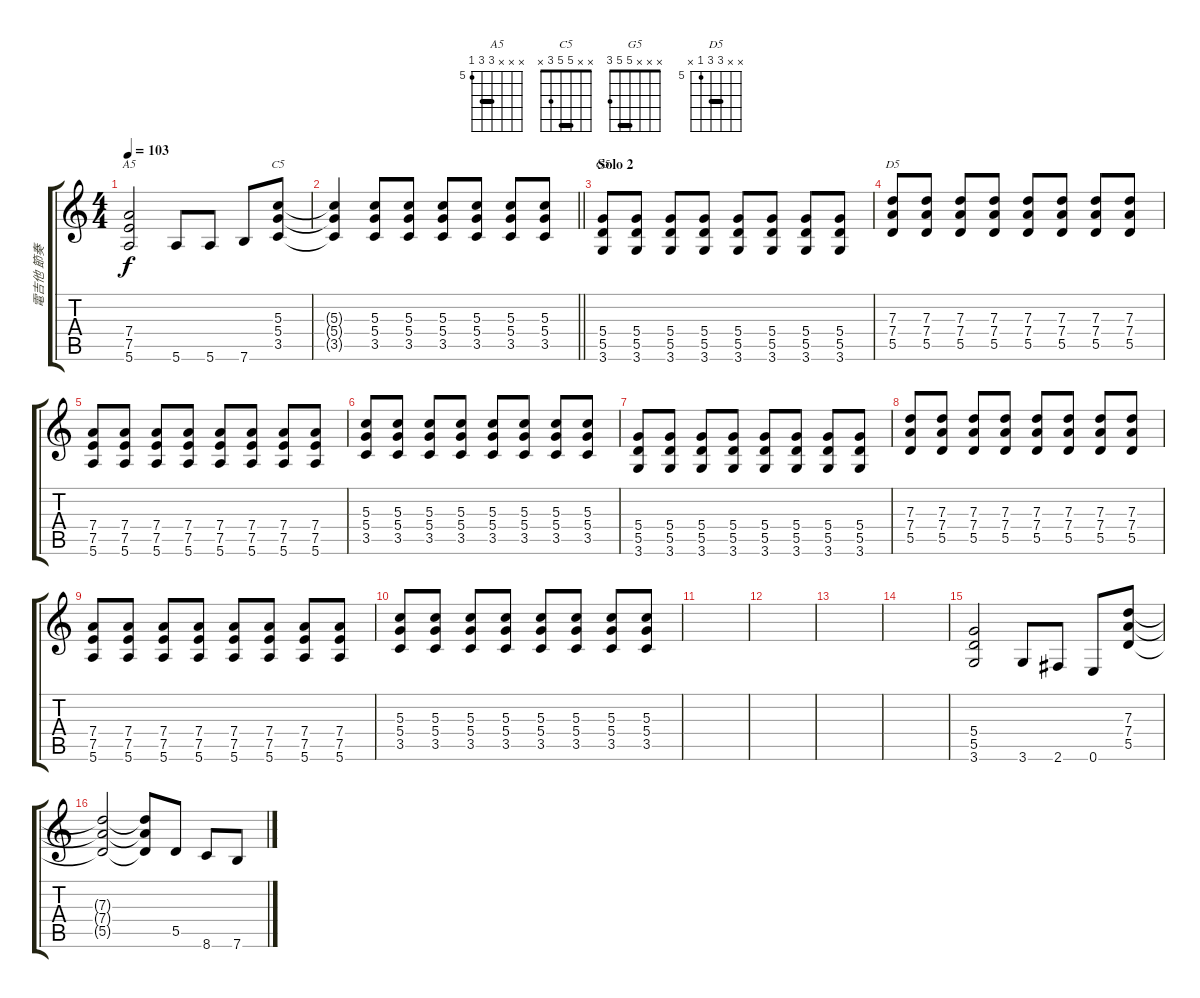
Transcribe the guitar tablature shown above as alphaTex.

\track ("電吉他 節奏" "電吉他 節奏") {instrument overdrivenguitar}
\staff {score tabs}
\tuning (E4 B3 G3 D3 A2 E2) {hide}
\chord ("A5" x x x 7 7 5) {firstfret 5 barre 7}
\chord ("C5" x x 5 5 3 x) {barre 5}
\chord ("G5" x x x 5 5 3) {barre 5}
\chord ("D5" x x 7 7 5 x) {firstfret 5 barre 7}
\ts (4 4)
\tempo 103
\clef g2
\ks c
(7.4 7.5 5.6).2{ch "A5" dy f} 5.6.8 5.6.8 7.6.8 (5.3 5.4 3.5).8{ch "C5"} |
\barLineRight lightlight
(5.3{t} 5.4{t} 3.5{t}).4 (5.3 5.4 3.5).8 (5.3 5.4 3.5).8 (5.3 5.4 3.5).8 (5.3 5.4 3.5).8 (5.3 5.4 3.5).8 (5.3 5.4 3.5).8 |
\section ("" "Solo 2")
(5.4 5.5 3.6).8{ch "G5"} (5.4 5.5 3.6).8 (5.4 5.5 3.6).8 (5.4 5.5 3.6).8 (5.4 5.5 3.6).8 (5.4 5.5 3.6).8 (5.4 5.5 3.6).8 (5.4 5.5 3.6).8 |
(7.3 7.4 5.5).8{ch "D5"} (7.3 7.4 5.5).8 (7.3 7.4 5.5).8 (7.3 7.4 5.5).8 (7.3 7.4 5.5).8 (7.3 7.4 5.5).8 (7.3 7.4 5.5).8 (7.3 7.4 5.5).8 |
(7.4 7.5 5.6).8 (7.4 7.5 5.6).8 (7.4 7.5 5.6).8 (7.4 7.5 5.6).8 (7.4 7.5 5.6).8 (7.4 7.5 5.6).8 (7.4 7.5 5.6).8 (7.4 7.5 5.6).8 |
(5.3 5.4 3.5).8 (5.3 5.4 3.5).8 (5.3 5.4 3.5).8 (5.3 5.4 3.5).8 (5.3 5.4 3.5).8 (5.3 5.4 3.5).8 (5.3 5.4 3.5).8 (5.3 5.4 3.5).8 |
(5.4 5.5 3.6).8 (5.4 5.5 3.6).8 (5.4 5.5 3.6).8 (5.4 5.5 3.6).8 (5.4 5.5 3.6).8 (5.4 5.5 3.6).8 (5.4 5.5 3.6).8 (5.4 5.5 3.6).8 |
(7.3 7.4 5.5).8 (7.3 7.4 5.5).8 (7.3 7.4 5.5).8 (7.3 7.4 5.5).8 (7.3 7.4 5.5).8 (7.3 7.4 5.5).8 (7.3 7.4 5.5).8 (7.3 7.4 5.5).8 |
(7.4 7.5 5.6).8 (7.4 7.5 5.6).8 (7.4 7.5 5.6).8 (7.4 7.5 5.6).8 (7.4 7.5 5.6).8 (7.4 7.5 5.6).8 (7.4 7.5 5.6).8 (7.4 7.5 5.6).8 |
(5.3 5.4 3.5).8 (5.3 5.4 3.5).8 (5.3 5.4 3.5).8 (5.3 5.4 3.5).8 (5.3 5.4 3.5).8 (5.3 5.4 3.5).8 (5.3 5.4 3.5).8 (5.3 5.4 3.5).8 |
|
|
|
|
(5.4 5.5 3.6).2 3.6.8 2.6.8 0.6.8 (7.3 7.4 5.5).8 |
(7.3{t} 7.4{t} 5.5{t}).2 (7.3{t} 7.4{t} 5.5{t}).8 5.5.8 8.6.8 7.6.8
